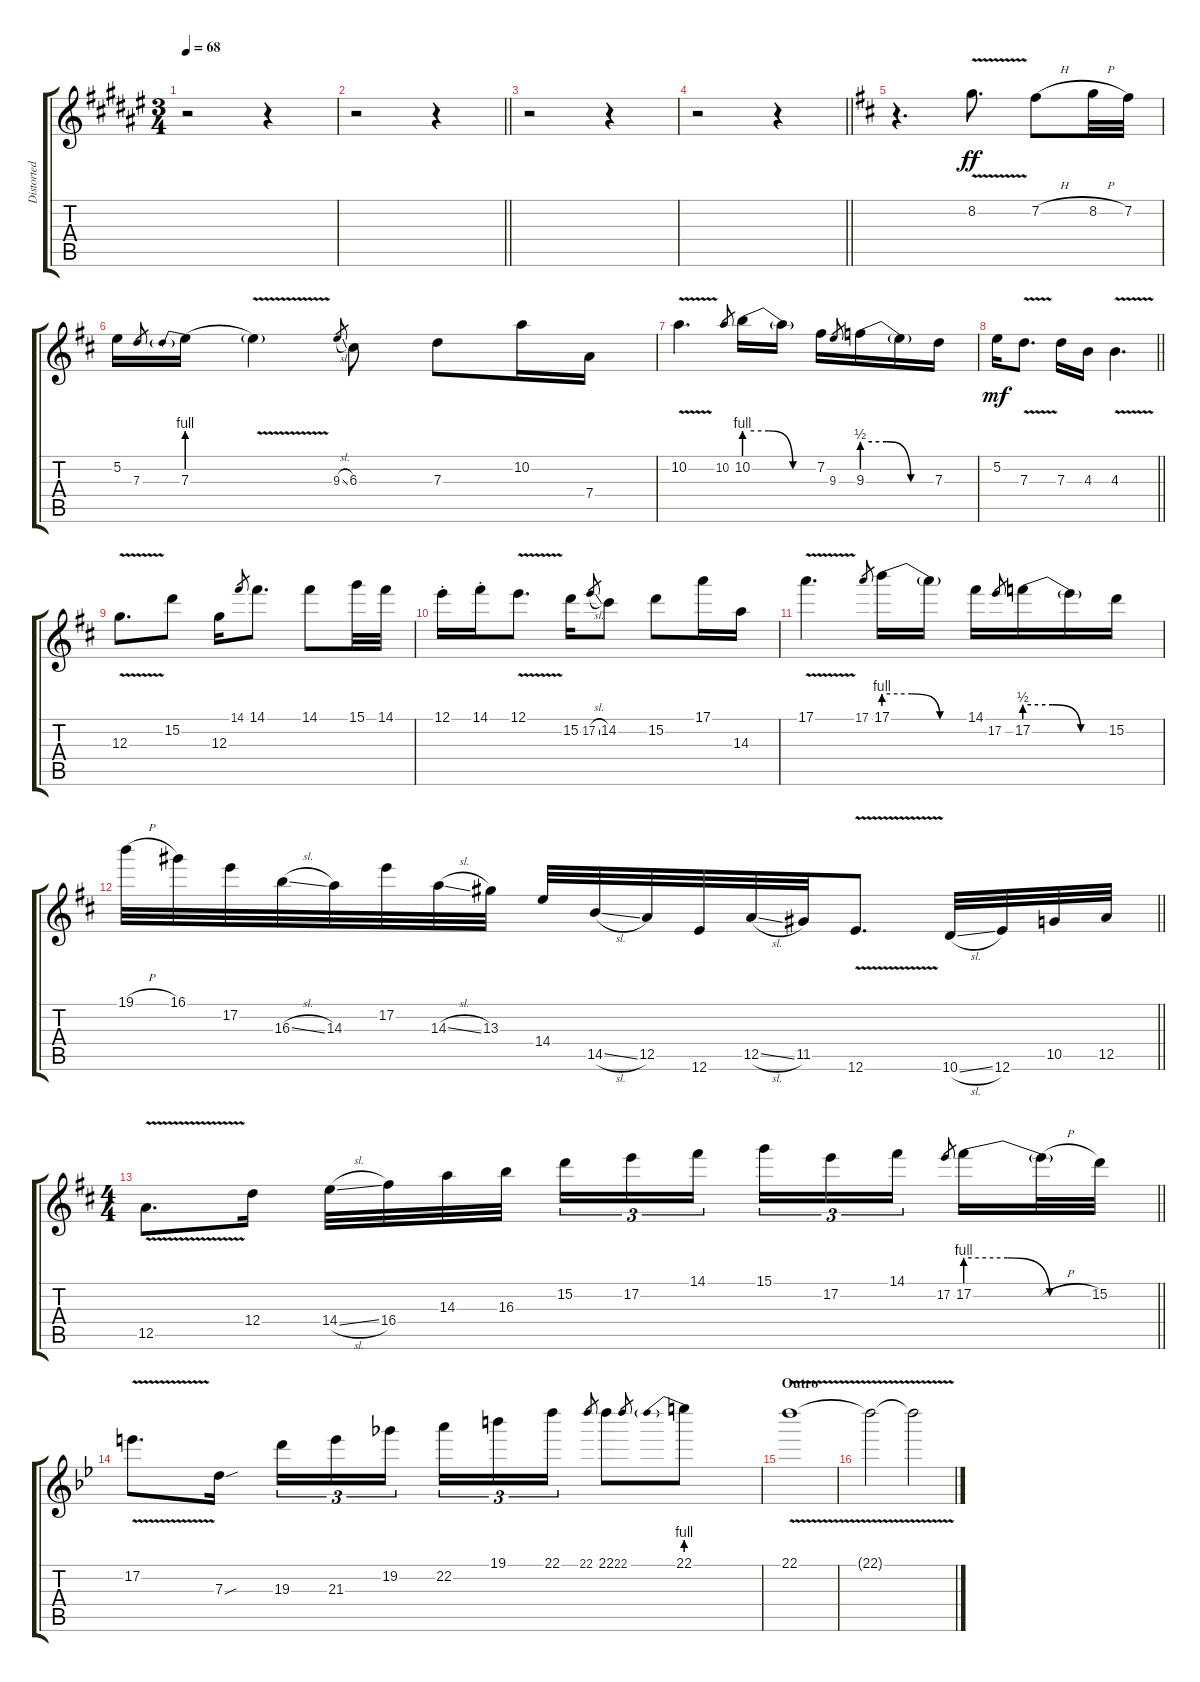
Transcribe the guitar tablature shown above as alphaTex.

\track ("Distorted [Lead]" "Distorted ") {instrument overdrivenguitar}
\staff {score tabs}
\tuning (E4 B3 G3 D3 A2 E2) {hide}
\ts (3 4)
\tempo 68
\clef g2
\ks f#
r.2{dy mf} r.4 |
\barLineRight lightlight
r.2 r.4 |
r.2 r.4 |
\barLineRight lightlight
r.2 r.4 |
\section ("" " ")
\ks d
r.4{d} 8.2{v}.8{d dy ff} 7.2{h}.8 8.2{h}.32 7.2.32 |
5.2.16 7.3.8{gr} 7.3{be (prebend 0 4 60 4)}.16 7.3{v t}.4 9.3{sl}.8{gr} 6.3.8 7.3.8 10.2.16 7.4.16 |
10.2{v}.4{d} 10.2.8{gr} 10.2{be (custom 0 4 20 4 40 0 60 0)}.16 10.2{t}.16 7.2.16 9.3.8{gr} 9.3{be (custom 0 2 20 2 40 0 60 0)}.16 9.3{t}.16 7.3.16 |
\barLineRight lightlight
5.2.16{dy mf} 7.3{v}.8{d} 7.3.16 4.3.16 4.3{v}.4{d} |
12.3{v}.8{d} 15.2.8 12.3.16 14.1.8{gr} 14.1.8{d} 14.1.8 15.1.32 14.1.32 |
12.1{st}.16 14.1{st}.16 12.1{v}.8{d} 15.2.16 17.2{sl}.8{gr} 14.2.8 15.2.8 17.1.16 14.3.16 |
17.1{v}.4{d} 17.1.8{gr} 17.1{be (custom 0 4 20 4 40 0 60 0)}.16 17.1{t}.16 14.1.16 17.2.8{gr} 17.2{be (custom 0 2 20 2 40 0 60 0)}.16 17.2{t}.16 15.2.16 |
\barLineRight lightlight
19.1{h}.32 16.1.32 17.2.32 16.3{sl}.32 14.3.32 17.2.32 14.3{sl}.32 13.3.32 14.4.32 14.5{sl}.32 12.5.32 12.6.32 12.5{sl}.32 11.5.32 12.6{v}.8{d} 10.6{sl}.32 12.6.32 10.5.32 12.5.32 |
\ts (4 4)
\barLineRight lightlight
12.5{v}.8{d} 12.4.16 14.4{sl}.32 16.4.32 14.3.32 16.3.32 15.2.16{tu (3 2)} 17.2.16{tu (3 2)} 14.1.16{tu (3 2)} 15.1.16{tu (3 2)} 17.2.16{tu (3 2)} 14.1.16{tu (3 2)} 17.2.8{gr} 17.2{be (custom 0 4 20 4 40 0 60 0)}.16 17.2{h t}.32 15.2.32 |
\ks bb
17.2{v}.8{d} 7.3{sou}.16 19.3.16{tu (3 2)} 21.3.16{tu (3 2)} 19.2.16{tu (3 2)} 22.2.16{tu (3 2)} 19.1.16{tu (3 2)} 22.1.16{tu (3 2)} 22.1.8{gr} 22.1.8 22.1.8{gr} 22.1{be (prebend 0 4 60 4)}.8 |
\section ("" "Outro")
22.1{v}.1 |
22.1{v t}.2 22.1{v t}.2
